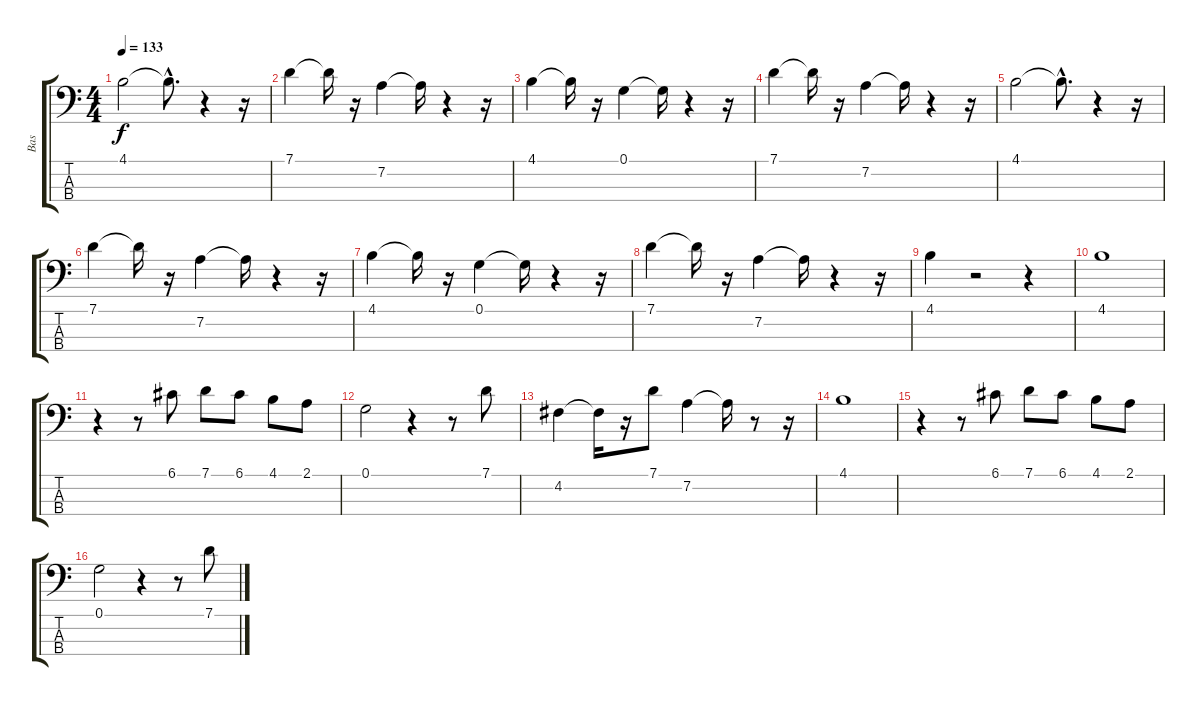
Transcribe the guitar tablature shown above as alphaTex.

\track ("Bas" "Bas") {instrument electricbasspick}
\staff {score tabs}
\tuning (G2 D2 A1 E1) {hide}
\ts (4 4)
\tempo 133
\clef f4
\ks c
4.1.2{dy f} 4.1{hac t}.8{d} r.4 r.16 |
7.1.4 7.1{t}.16 r.16 7.2.4 7.2{t}.16 r.4 r.16 |
4.1.4 4.1{t}.16 r.16 0.1.4 0.1{t}.16 r.4 r.16 |
7.1.4 7.1{t}.16 r.16 7.2.4 7.2{t}.16 r.4 r.16 |
4.1.2 4.1{hac t}.8{d} r.4 r.16 |
7.1.4 7.1{t}.16 r.16 7.2.4 7.2{t}.16 r.4 r.16 |
4.1.4 4.1{t}.16 r.16 0.1.4 0.1{t}.16 r.4 r.16 |
7.1.4 7.1{t}.16 r.16 7.2.4 7.2{t}.16 r.4 r.16 |
4.1.4 r.2 r.4 |
4.1.1 |
r.4 r.8 6.1.8 7.1.8 6.1.8 4.1.8 2.1.8 |
0.1.2 r.4 r.8 7.1.8 |
4.2.4 4.2{t}.16 r.16 7.1.8 7.2.4 7.2{t}.16 r.8 r.16 |
4.1.1 |
r.4 r.8 6.1.8 7.1.8 6.1.8 4.1.8 2.1.8 |
0.1.2 r.4 r.8 7.1.8
